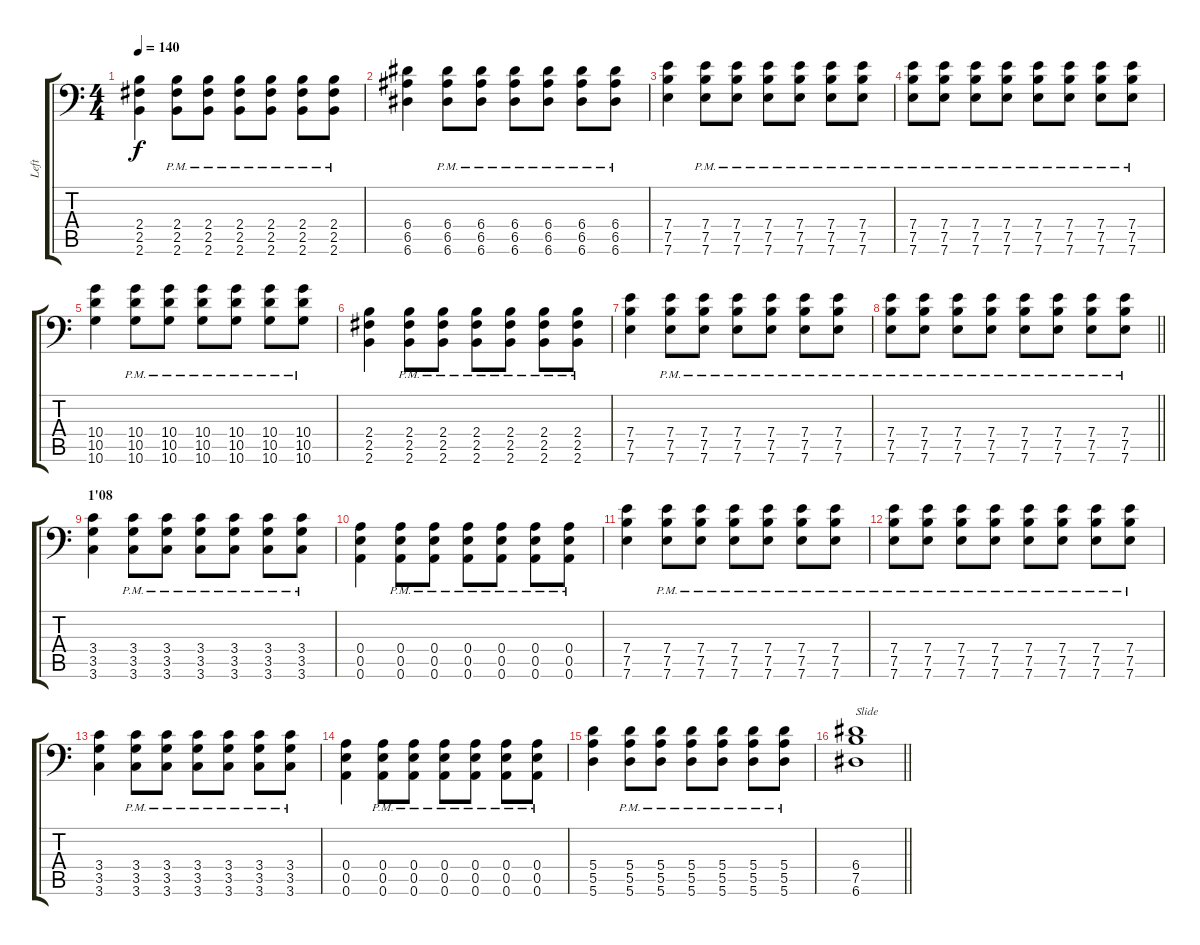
\track ("Left" "Left") {instrument distortionguitar}
\staff {score tabs}
\tuning (B3 Gb3 D3 A2 E2 A1) {hide}
\ts (4 4)
\tempo 140
\clef f4
\ks c
(2.4 2.5 2.6).4{dy f} (2.4{pm} 2.5{pm} 2.6{pm}).8 (2.4{pm} 2.5{pm} 2.6{pm}).8 (2.4{pm} 2.5{pm} 2.6{pm}).8 (2.4{pm} 2.5{pm} 2.6{pm}).8 (2.4{pm} 2.5{pm} 2.6{pm}).8 (2.4{pm} 2.5{pm} 2.6{pm}).8 |
(6.4 6.5 6.6).4 (6.4{pm} 6.5{pm} 6.6{pm}).8 (6.4{pm} 6.5{pm} 6.6{pm}).8 (6.4{pm} 6.5{pm} 6.6).8 (6.4{pm} 6.5{pm} 6.6{pm}).8 (6.4{pm} 6.5{pm} 6.6{pm}).8 (6.4{pm} 6.5{pm} 6.6{pm}).8 |
(7.4 7.5 7.6).4 (7.4{pm} 7.5{pm} 7.6{pm}).8 (7.4{pm} 7.5{pm} 7.6{pm}).8 (7.4{pm} 7.5{pm} 7.6{pm}).8 (7.4{pm} 7.5{pm} 7.6{pm}).8 (7.4{pm} 7.5{pm} 7.6{pm}).8 (7.4{pm} 7.5{pm} 7.6{pm}).8 |
(7.4{pm} 7.5{pm} 7.6{pm}).8 (7.4{pm} 7.5{pm} 7.6{pm}).8 (7.4{pm} 7.5{pm} 7.6{pm}).8 (7.4{pm} 7.5{pm} 7.6{pm}).8 (7.4{pm} 7.5{pm} 7.6{pm}).8 (7.4{pm} 7.5{pm} 7.6{pm}).8 (7.4{pm} 7.5{pm} 7.6{pm}).8 (7.4{pm} 7.5{pm} 7.6{pm}).8 |
(10.4 10.5 10.6).4 (10.4{pm} 10.5{pm} 10.6{pm}).8 (10.4{pm} 10.5{pm} 10.6{pm}).8 (10.4{pm} 10.5{pm} 10.6{pm}).8 (10.4{pm} 10.5{pm} 10.6{pm}).8 (10.4{pm} 10.5{pm} 10.6{pm}).8 (10.4{pm} 10.5{pm} 10.6{pm}).8 |
(2.4 2.5 2.6).4 (2.4{pm} 2.5{pm} 2.6{pm}).8 (2.4{pm} 2.5{pm} 2.6{pm}).8 (2.4{pm} 2.5{pm} 2.6{pm}).8 (2.4{pm} 2.5{pm} 2.6{pm}).8 (2.4{pm} 2.5{pm} 2.6{pm}).8 (2.4{pm} 2.5{pm} 2.6{pm}).8 |
(7.4 7.5 7.6).4 (7.4{pm} 7.5{pm} 7.6{pm}).8 (7.4{pm} 7.5{pm} 7.6{pm}).8 (7.4{pm} 7.5{pm} 7.6{pm}).8 (7.4{pm} 7.5{pm} 7.6{pm}).8 (7.4{pm} 7.5{pm} 7.6{pm}).8 (7.4{pm} 7.5{pm} 7.6{pm}).8 |
\barLineRight lightlight
(7.4{pm} 7.5{pm} 7.6{pm}).8 (7.4{pm} 7.5{pm} 7.6{pm}).8 (7.4{pm} 7.5{pm} 7.6{pm}).8 (7.4{pm} 7.5{pm} 7.6{pm}).8 (7.4{pm} 7.5{pm} 7.6{pm}).8 (7.4{pm} 7.5{pm} 7.6{pm}).8 (7.4{pm} 7.5{pm} 7.6{pm}).8 (7.4{pm} 7.5{pm} 7.6{pm}).8 |
\section ("" "1'08")
(3.4 3.5 3.6).4 (3.4{pm} 3.5{pm} 3.6{pm}).8 (3.4{pm} 3.5{pm} 3.6{pm}).8 (3.4{pm} 3.5{pm} 3.6{pm}).8 (3.4{pm} 3.5{pm} 3.6{pm}).8 (3.4{pm} 3.5{pm} 3.6{pm}).8 (3.4{pm} 3.5{pm} 3.6{pm}).8 |
(0.4 0.5 0.6).4 (0.4{pm} 0.5{pm} 0.6{pm}).8 (0.4{pm} 0.5{pm} 0.6{pm}).8 (0.4{pm} 0.5{pm} 0.6{pm}).8 (0.4{pm} 0.5{pm} 0.6{pm}).8 (0.4{pm} 0.5{pm} 0.6{pm}).8 (0.4{pm} 0.5{pm} 0.6{pm}).8 |
(7.4 7.5 7.6).4 (7.4{pm} 7.5{pm} 7.6{pm}).8 (7.4{pm} 7.5{pm} 7.6{pm}).8 (7.4{pm} 7.5{pm} 7.6{pm}).8 (7.4{pm} 7.5{pm} 7.6{pm}).8 (7.4{pm} 7.5{pm} 7.6{pm}).8 (7.4{pm} 7.5{pm} 7.6{pm}).8 |
(7.4{pm} 7.5{pm} 7.6{pm}).8 (7.4{pm} 7.5{pm} 7.6{pm}).8 (7.4{pm} 7.5{pm} 7.6{pm}).8 (7.4{pm} 7.5{pm} 7.6{pm}).8 (7.4{pm} 7.5{pm} 7.6{pm}).8 (7.4{pm} 7.5{pm} 7.6{pm}).8 (7.4{pm} 7.5{pm} 7.6{pm}).8 (7.4{pm} 7.5{pm} 7.6{pm}).8 |
(3.4 3.5 3.6).4 (3.4{pm} 3.5{pm} 3.6{pm}).8 (3.4{pm} 3.5{pm} 3.6{pm}).8 (3.4{pm} 3.5{pm} 3.6{pm}).8 (3.4{pm} 3.5{pm} 3.6{pm}).8 (3.4{pm} 3.5{pm} 3.6{pm}).8 (3.4{pm} 3.5{pm} 3.6{pm}).8 |
(0.4 0.5 0.6).4 (0.4{pm} 0.5{pm} 0.6{pm}).8 (0.4{pm} 0.5{pm} 0.6{pm}).8 (0.4{pm} 0.5{pm} 0.6{pm}).8 (0.4{pm} 0.5{pm} 0.6{pm}).8 (0.4{pm} 0.5{pm} 0.6{pm}).8 (0.4{pm} 0.5{pm} 0.6{pm}).8 |
(5.4 5.5 5.6).4 (5.4{pm} 5.5{pm} 5.6{pm}).8 (5.4{pm} 5.5{pm} 5.6{pm}).8 (5.4{pm} 5.5{pm} 5.6{pm}).8 (5.4{pm} 5.5{pm} 5.6{pm}).8 (5.4{pm} 5.5{pm} 5.6{pm}).8 (5.4{pm} 5.5{pm} 5.6{pm}).8 |
\barLineRight lightlight
(6.4 7.5 6.6).1{txt "Slide"}
